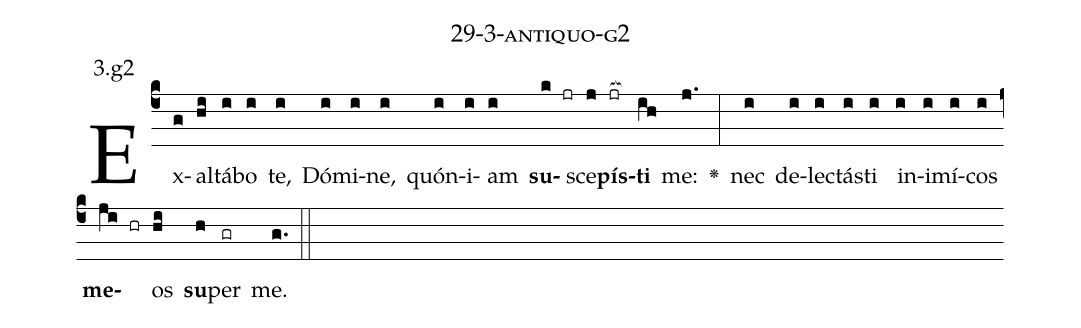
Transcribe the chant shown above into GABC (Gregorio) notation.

name: 29-3-antiquo-g2;
annotation: 3.g2;
%%
(c4)Ex(g)al(hi)tá(i)bo(i) te,(i) Dó(i)mi(i)ne,(i) quón(i)i(i)am(i) <b>su</b>(k jr)sce(j)<b>pís</b>(jr[ocb:1{])<b>ti</b>(ih[ocb:0}]) me:(j.) <v>\greheightstar</v>(:) nec(i) de(i)lec(i)tás(i)ti(i) in(i)i(i)mí(i)cos(i) <b>me</b>(ji hr)os(hi) <b>su</b>(h)per(gr) me.(g.) (::)


%E(i) u(i) o(ji) u(hi) a(h) e.(g.) (::)
